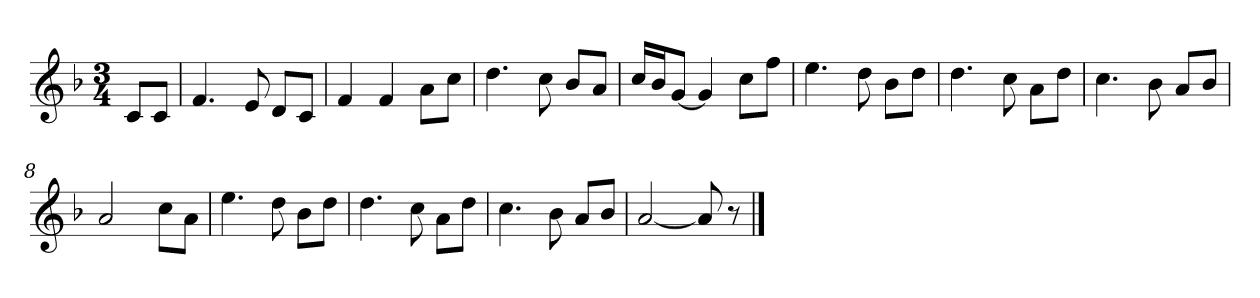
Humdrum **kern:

**kern
*part1
*staff1
*clefG2
*k[b-]
*F:
*M3/4
*MM60
=
8c/L
8c/J
=1
4.f
8e
8d/L
8c/J
=2
4f
4f
8a\L
8cc\J
=3
4.dd
8cc
8b-/L
8a/J
=4
16cc/LL
16b-/J
[8g/J
4g]
8cc\L
8ff\J
=5
4.ee
8dd
8b-\L
8dd\J
=6
4.dd
8cc
8a\L
8dd\J
=7
4.cc
8b-
8a/L
8b-/J
=8
2a
8cc\L
8a\J
=9
4.ee
8dd
8b-\L
8dd\J
=10
4.dd
8cc
8a\L
8dd\J
=11
4.cc
8b-
8a/L
8b-/J
=12
[2a
8a]
8r
==
*-
